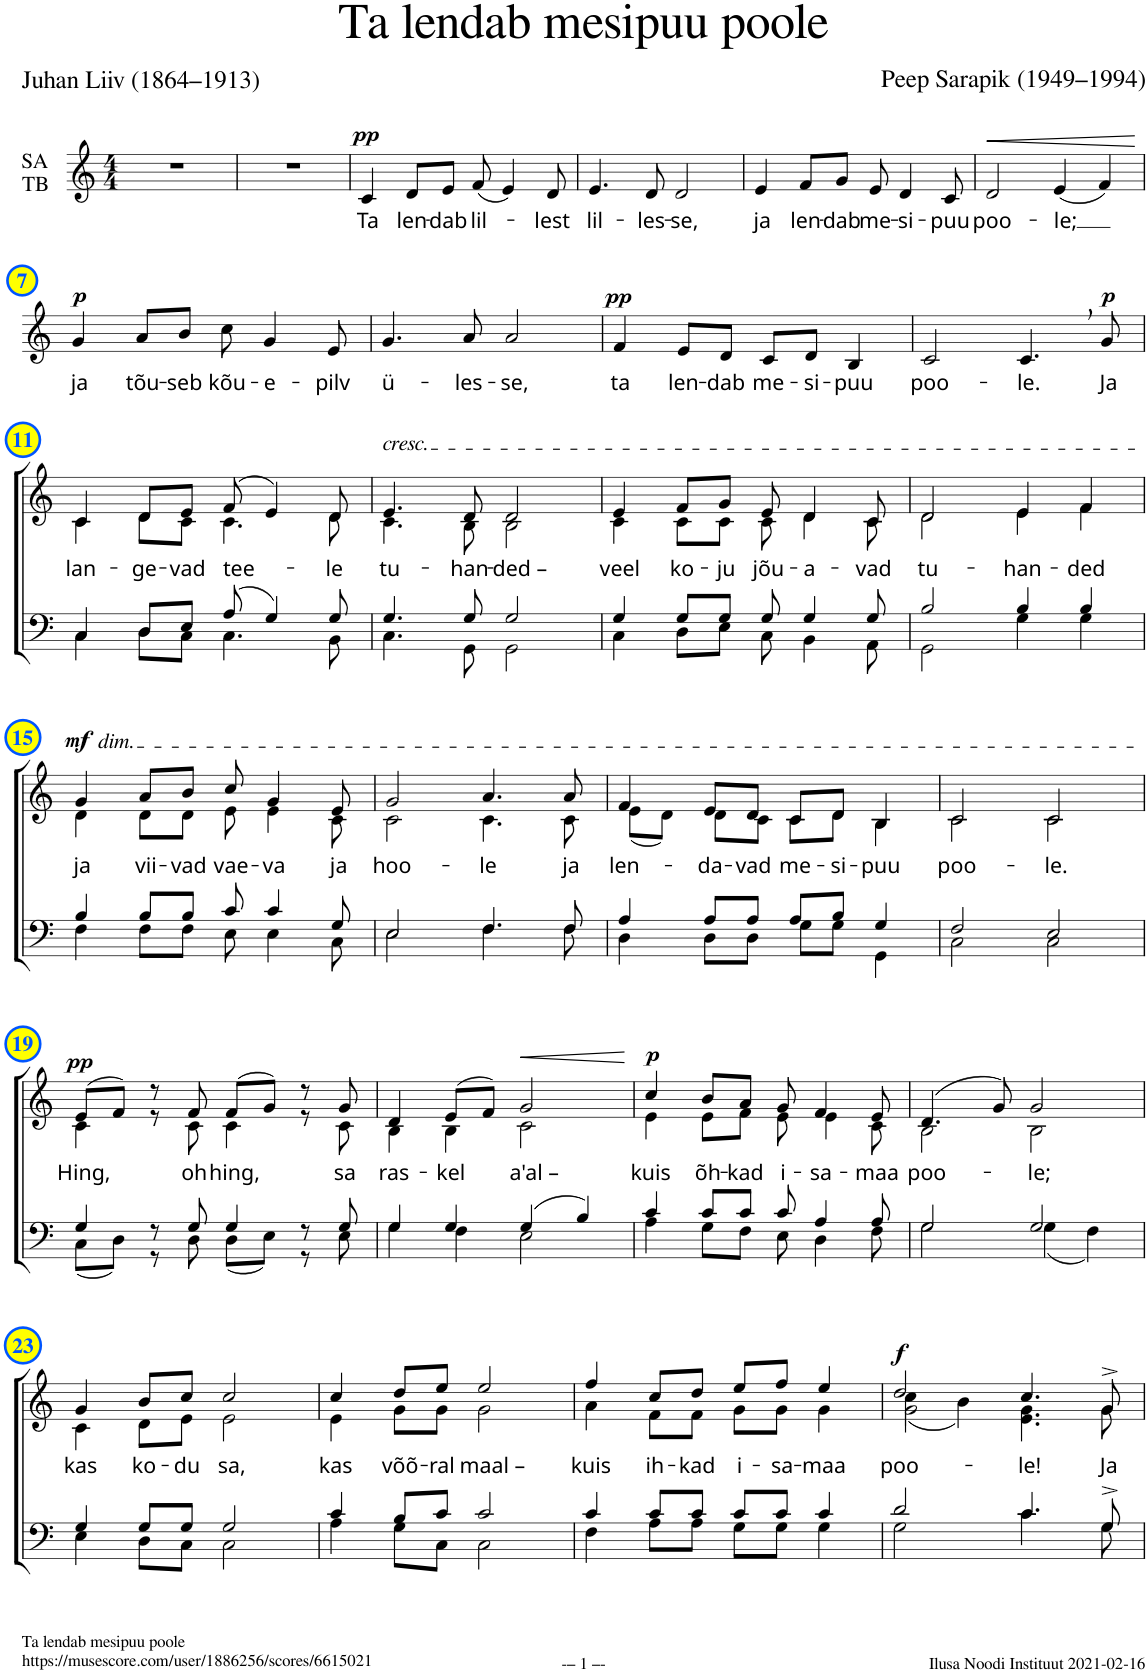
**kern	**kern	**text	**dynam	**kern	**text	**dynam
*part3	*part2	*part2	*part2	*part1	*part1	*part1
*staff3	*staff2	*staff2	*staff2	*staff1	*staff1	*staff1
*I"T B	*I"S A	*	*	*I"SA TB	*	*
*stria5	*stria5	*	*	*	*	*
*clefF4	*clefG2	*	*	*clefG2	*	*
*	*Trd1c2	*	*	*	*	*
*k[]	*k[]	*	*	*k[]	*	*
*M4/4	*M4/4	*	*	*M4/4	*	*
=1	=1	=1	=1	=1	=1	=1
1r	1r	.	.	1r	.	.
=2	=2	=2	=2	=2	=2	=2
1r	1r	.	.	1r	.	.
=3	=3	=3	=3	=3	=3	=3
!	!	!	!	!	!LO:LY:b	!LO:DY:a
1r	1r	.	.	4c/	Ta	pp
!	!	!	!	!	!LO:LY:b	!
.	.	.	.	8d/L	len-	.
!	!	!	!	!	!LO:LY:b	!
.	.	.	.	8e/J	-dab	.
!	!	!	!	!	!LO:LY:b	!
.	.	.	.	(8f/	lil-	.
.	.	.	.	4e/)	.	.
!	!	!	!	!	!LO:LY:b	!
.	.	.	.	8d/	-lest	.
=4	=4	=4	=4	=4	=4	=4
!	!	!	!	!	!LO:LY:b	!
1r	1r	.	.	4.e/	lil-	.
!	!	!	!	!	!LO:LY:b	!
.	.	.	.	8d/	-les-	.
!	!	!	!	!	!LO:LY:b	!
.	.	.	.	2d/	-se,	.
=5	=5	=5	=5	=5	=5	=5
!	!	!	!	!	!LO:LY:b	!
1r	1r	.	.	4e/	ja	.
!	!	!	!	!	!LO:LY:b	!
.	.	.	.	8f/L	len-	.
!	!	!	!	!	!LO:LY:b	!
.	.	.	.	8g/J	-dab	.
!	!	!	!	!	!LO:LY:b	!
.	.	.	.	8e/	me-	.
!	!	!	!	!	!LO:LY:b	!
.	.	.	.	4d/	-si-	.
!	!	!	!	!	!LO:LY:b	!
.	.	.	.	8c/	-puu	.
=6	=6	=6	=6	=6	=6	=6
!	!	!	!	!	!LO:LY:b	!LO:HP:b
1r	1r	.	.	2d/	poo-	<
!	!	!	!	!	!LO:LY:b	!
.	.	.	.	(4e/	-le;	.
.	.	.	.	4f/)	.	.
.	.	.	.	.	.	[
!!LO:LB:g=z
=7	=7	=7	=7	=7	=7	=7
!	!	!	!	!	!LO:LY:b	!LO:DY:a
1r	1r	.	.	4g/	ja	p
!	!	!	!	!	!LO:LY:b	!
.	.	.	.	8a/L	tõu-	.
!	!	!	!	!	!LO:LY:b	!
.	.	.	.	8b/J	-seb	.
!	!	!	!	!	!LO:LY:b	!
.	.	.	.	8cc\	kõu-	.
!	!	!	!	!	!LO:LY:b	!
.	.	.	.	4g/	-e-	.
!	!	!	!	!	!LO:LY:b	!
.	.	.	.	8e/	-pilv	.
=8	=8	=8	=8	=8	=8	=8
!	!	!	!	!	!LO:LY:b	!
1r	1r	.	.	4.g/	ü-	.
!	!	!	!	!	!LO:LY:b	!
.	.	.	.	8a/	-les-	.
!	!	!	!	!	!LO:LY:b	!
.	.	.	.	2a/	-se,	.
=9	=9	=9	=9	=9	=9	=9
!	!	!	!	!	!LO:LY:b	!LO:DY:a
1r	1r	.	.	4f/	ta	pp
!	!	!	!	!	!LO:LY:b	!
.	.	.	.	8e/L	len-	.
!	!	!	!	!	!LO:LY:b	!
.	.	.	.	8d/J	-dab	.
!	!	!	!	!	!LO:LY:b	!
.	.	.	.	8c/L	me-	.
!	!	!	!	!	!LO:LY:b	!
.	.	.	.	8d/J	-si-	.
!	!	!	!	!	!LO:LY:b	!
.	.	.	.	4B/	-puu	.
=10	=10	=10	=10	=10	=10	=10
!	!	!	!	!	!LO:LY:b	!
1r	1r	.	.	2c/	poo-	.
!	!	!	!	!	!LO:LY:b	!
.	.	.	.	4.c,/	-le.	.
!	!	!	!	!	!LO:LY:b	!LO:DY:a
.	.	.	.	8g/	Ja	p
!!LO:LB:g=z
=11	=11	=11	=11	=11	=11	=11
*^	*	*	*	*	*	*
!	!	!	!LO:LY:b	!	!	!	!
*	*	*^	*	*	*	*	*
4C/	4C\	4c/	4c\	lan-	.	1r	.	.
!	!	!	!	!LO:LY:b	!	!	!	!
8D/L	8D\L	8d/L	8d\L	-ge-	.	.	.	.
!	!	!	!	!LO:LY:b	!	!	!	!
8E/J	8C\J	8e/J	8c\J	-vad	.	.	.	.
!	!	!	!	!LO:LY:b	!	!	!	!
(8A/	4.C\	(8f/	4.c\	tee-	.	.	.	.
4G/)	.	4e/)	.	.	.	.	.	.
!	!	!	!	!LO:LY:b	!	!	!	!
8G/	8BB\	8d/	8d\	-le	.	.	.	.
=12	=12	=12	=12	=12	=12	=12	=12	=12
!	!	!LO:TX:a:i:t=cresc.	!	!	!	!	!	!
!	!	!	!	!LO:LY:b	!	!	!	!
4.G/	4.C\	4.e/	4.c\	tu-	.	1r	.	.
!	!	!	!	!LO:LY:b	!	!	!	!
8G/	8GG\	8d/	8B\	-han-	.	.	.	.
!	!	!	!	!LO:LY:b	!	!	!	!
2G/	2GG\	2d/	2B\	-ded –	.	.	.	.
=13	=13	=13	=13	=13	=13	=13	=13	=13
!	!	!	!	!LO:LY:b	!	!	!	!
4G/	4C\	4e/	4c\	veel	.	1r	.	.
!	!	!	!	!LO:LY:b	!	!	!	!
8G/L	8D\L	8f/L	8c\L	ko-	.	.	.	.
!	!	!	!	!LO:LY:b	!	!	!	!
8G/J	8E\J	8g/J	8c\J	-ju	.	.	.	.
!	!	!	!	!LO:LY:b	!	!	!	!
8G/	8C\	8e/	8c\	jõu-	.	.	.	.
!	!	!	!	!LO:LY:b	!	!	!	!
4G/	4BB\	4d/	4d\	-a-	.	.	.	.
!	!	!	!	!LO:LY:b	!	!	!	!
8G/	8AA\	8c/	8c\	-vad	.	.	.	.
=14	=14	=14	=14	=14	=14	=14	=14	=14
!	!	!	!	!LO:LY:b	!	!	!	!
2B/	2GG\	2d/	2d\	tu-	.	1r	.	.
!	!	!	!	!LO:LY:b	!	!	!	!
4B/	4G\	4e/	4e\	-han-	.	.	.	.
!	!	!	!	!LO:LY:b	!	!	!	!
4B/	4G\	4f/	4f\	-ded	.	.	.	.
!!LO:LB:g=z
=15	=15	=15	=15	=15	=15	=15	=15	=15
!	!	!LO:TX:a:i:t=dim.	!	!	!	!	!	!
!	!	!	!	!LO:LY:b	!LO:DY:a	!	!	!
4B/	4F\	4g/	4d\	ja	mf	1r	.	.
!	!	!	!	!LO:LY:b	!	!	!	!
8B/L	8F\L	8a/L	8d\L	vii-	.	.	.	.
!	!	!	!	!LO:LY:b	!	!	!	!
8B/J	8F\J	8b/J	8d\J	-vad	.	.	.	.
!	!	!	!	!LO:LY:b	!	!	!	!
8c/	8E\	8cc/	8e\	vae-	.	.	.	.
!	!	!	!	!LO:LY:b	!	!	!	!
4c/	4E\	4g/	4e\	-va	.	.	.	.
!	!	!	!	!LO:LY:b	!	!	!	!
8G/	8C\	8e/	8c\	ja	.	.	.	.
=16	=16	=16	=16	=16	=16	=16	=16	=16
!	!	!	!	!LO:LY:b	!	!	!	!
2E/	2E\	2g/	2c\	hoo-	.	1r	.	.
!	!	!	!	!LO:LY:b	!	!	!	!
4.F/	4.F\	4.a/	4.c\	-le	.	.	.	.
!	!	!	!	!LO:LY:b	!	!	!	!
8F/	8F\	8a/	8c\	ja	.	.	.	.
=17	=17	=17	=17	=17	=17	=17	=17	=17
!	!	!	!	!LO:LY:b	!	!	!	!
4A/	4D\	4f/	(8e\L	len-	.	1r	.	.
.	.	.	8d\J)	.	.	.	.	.
!	!	!	!	!LO:LY:b	!	!	!	!
8A/L	8D\L	8e/L	8d\L	-da-	.	.	.	.
!	!	!	!	!LO:LY:b	!	!	!	!
8A/J	8D\J	8d/J	8c\J	-vad	.	.	.	.
!	!	!	!	!LO:LY:b	!	!	!	!
8A/L	8G\L	8c/L	8c\L	me-	.	.	.	.
!	!	!	!	!LO:LY:b	!	!	!	!
8B/J	8G\J	8d/J	8d\J	-si-	.	.	.	.
!	!	!	!	!LO:LY:b	!	!	!	!
4G/	4GG\	4B/	4B\	-puu	.	.	.	.
=18	=18	=18	=18	=18	=18	=18	=18	=18
!	!	!	!	!LO:LY:b	!	!	!	!
2F/	2C\	2c/	2c\	poo-	.	1r	.	.
!	!	!	!	!LO:LY:b	!	!	!	!
2E/	2C\	2c/	2c\	-le.	.	.	.	.
!!LO:LB:g=z
=19	=19	=19	=19	=19	=19	=19	=19	=19
!	!	!	!	!LO:LY:b	!LO:DY:a	!	!	!
4G/	(8C\L	(8e/L	4c\	Hing,	pp	1r	.	.
.	8D\J)	8f/J)	.	.	.	.	.	.
8r	8r	8r	8r	.	.	.	.	.
!	!	!	!	!LO:LY:b	!	!	!	!
8G/	8D\	8f/	8c\	oh	.	.	.	.
!	!	!	!	!LO:LY:b	!	!	!	!
4G/	(8D\L	(8f/L	4c\	hing,	.	.	.	.
.	8E\J)	8g/J)	.	.	.	.	.	.
8r	8r	8r	8r	.	.	.	.	.
!	!	!	!	!LO:LY:b	!	!	!	!
8G/	8E\	8g/	8c\	sa	.	.	.	.
=20	=20	=20	=20	=20	=20	=20	=20	=20
!	!	!	!	!LO:LY:b	!	!	!	!
4G/	4G\	4d/	4B\	ras-	.	1r	.	.
!	!	!	!	!LO:LY:b	!	!	!	!
4G/	4F\	(8e/L	4B\	-kel	.	.	.	.
.	.	8f/J)	.	.	.	.	.	.
!	!	!	!	!LO:LY:b	!LO:HP:b	!	!	!
(4G/	2E\	2g/	2c\	a'al –	<	.	.	.
4B/)	.	.	.	.	.	.	.	.
*v	*v	*	*	*	*	*	*	*
*	*v	*v	*	*	*	*	*
.	.	.	[	.	.	.
=21	=21	=21	=21	=21	=21	=21
*^	*^	*	*	*	*	*
!	!	!	!	!LO:LY:b	!LO:DY:a	!	!	!
4c/	4A\	4cc/	4e\	kuis	p	1r	.	.
!	!	!	!	!LO:LY:b	!	!	!	!
8c/L	8G\L	8b/L	8e\L	õh-	.	.	.	.
!	!	!	!	!LO:LY:b	!	!	!	!
8c/J	8F\J	8a/J	8f\J	-kad	.	.	.	.
!	!	!	!	!LO:LY:b	!	!	!	!
8c/	8E\	8g/	8e\	i-	.	.	.	.
!	!	!	!	!LO:LY:b	!	!	!	!
4A/	4D\	4f/	4e\	-sa-	.	.	.	.
!	!	!	!	!LO:LY:b	!	!	!	!
8A/	8F\	8e/	8c\	-maa	.	.	.	.
=22	=22	=22	=22	=22	=22	=22	=22	=22
!	!	!	!	!LO:LY:b	!	!	!	!
2G/	2G\	(4.d/	2B\	poo-	.	1r	.	.
.	.	8g/)	.	.	.	.	.	.
!	!	!	!	!LO:LY:b	!	!	!	!
2G/	(4G\	2g/	2B\	-le;	.	.	.	.
.	4F\)	.	.	.	.	.	.	.
!!LO:LB:g=z
=23	=23	=23	=23	=23	=23	=23	=23	=23
!	!	!	!	!LO:LY:b	!	!	!	!
4G/	4E\	4g/	4c\	kas	.	1r	.	.
!	!	!	!	!LO:LY:b	!	!	!	!
8G/L	8D\L	8b/L	8d\L	ko-	.	.	.	.
!	!	!	!	!LO:LY:b	!	!	!	!
8G/J	8C\J	8cc/J	8e\J	-du	.	.	.	.
!	!	!	!	!LO:LY:b	!	!	!	!
2G/	2C\	2cc/	2e\	sa,	.	.	.	.
=24	=24	=24	=24	=24	=24	=24	=24	=24
!	!	!	!	!LO:LY:b	!	!	!	!
4c/	4A\	4cc/	4e\	kas	.	1r	.	.
!	!	!	!	!LO:LY:b	!	!	!	!
8B/L	8G\L	8dd/L	8g\L	võõ-	.	.	.	.
!	!	!	!	!LO:LY:b	!	!	!	!
8c/J	8C\J	8ee/J	8g\J	-ral	.	.	.	.
!	!	!	!	!LO:LY:b	!	!	!	!
2c/	2C\	2ee/	2g\	maal –	.	.	.	.
=25	=25	=25	=25	=25	=25	=25	=25	=25
!	!	!	!	!LO:LY:b	!	!	!	!
4c/	4F\	4ff/	4a\	kuis	.	1r	.	.
!	!	!	!	!LO:LY:b	!	!	!	!
8c/L	8A\L	8cc/L	8f\L	ih-	.	.	.	.
!	!	!	!	!LO:LY:b	!	!	!	!
8c/J	8A\J	8dd/J	8f\J	-kad	.	.	.	.
!	!	!	!	!LO:LY:b	!	!	!	!
8c/L	8G\L	8ee/L	8g\L	i-	.	.	.	.
!	!	!	!	!LO:LY:b	!	!	!	!
8c/J	8G\J	8ff/J	8g\J	-sa-	.	.	.	.
!	!	!	!	!LO:LY:b	!	!	!	!
4c/	4G\	4ee/	4g\	-maa	.	.	.	.
=26	=26	=26	=26	=26	=26	=26	=26	=26
!	!	!	!	!LO:LY:b	!LO:DY:a	!	!	!
*	*	*	*^	*	*	*	*	*
2d/	2G\	2dd/	2g\	(4cc\	poo-	f	1r	.	.
.	.	.	.	4b\)	.	.	.	.	.
!	!	!	!	!	!LO:LY:b	!	!	!	!
4.c/	4.c\	4.cc/	4.e\ 4.g\	2ryy	-le!	.	.	.	.
!	!	!	!	!	!LO:LY:b	!	!	!	!
8G^/	8G\	8g^/	8g\	.	Ja	.	.	.	.
*v	*v	*	*	*	*	*	*	*	*
*	*v	*v	*v	*	*	*	*	*
=	=	=	=	=	=	=
*-	*-	*-	*-	*-	*-	*-
